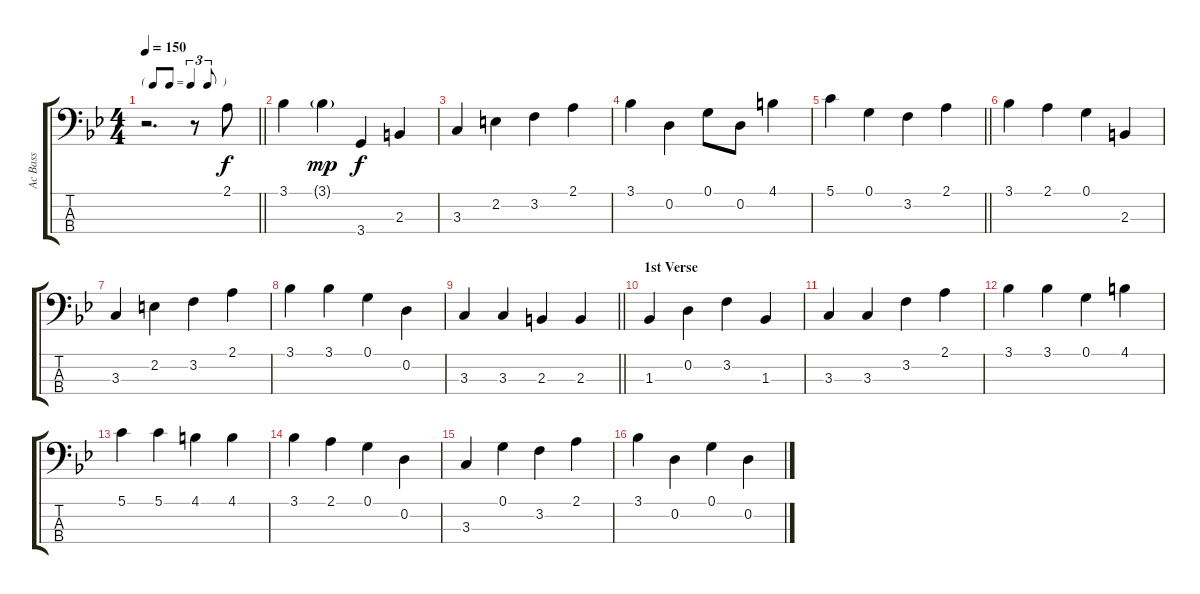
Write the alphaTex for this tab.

\track ("Ac Bass" "Ac Bass") {instrument acousticbass}
\staff {score tabs}
\tuning (G2 D2 A1 E1) {hide}
\ts (4 4)
\tf triplet8th
\tempo 150
\clef f4
\barLineRight lightlight
\ks bb
r.2{d dy f instrument acousticbass} r.8 2.1.8 |
3.1.4 3.1{g}.4{dy mp} 3.4.4{dy f} 2.3.4 |
3.3.4 2.2.4 3.2.4 2.1.4 |
3.1.4 0.2.4 0.1.8 0.2.8 4.1.4 |
\barLineRight lightlight
5.1.4 0.1.4 3.2.4 2.1.4 |
3.1.4 2.1.4 0.1.4 2.3.4 |
3.3.4 2.2.4 3.2.4 2.1.4 |
3.1.4 3.1.4 0.1.4 0.2.4 |
\barLineRight lightlight
3.3.4 3.3.4 2.3.4 2.3.4 |
\section ("" "1st Verse")
1.3.4 0.2.4 3.2.4 1.3.4 |
3.3.4 3.3.4 3.2.4 2.1.4 |
3.1.4 3.1.4 0.1.4 4.1.4 |
5.1.4 5.1.4 4.1.4 4.1.4 |
3.1.4 2.1.4 0.1.4 0.2.4 |
3.3.4 0.1.4 3.2.4 2.1.4 |
3.1.4 0.2.4 0.1.4 0.2.4
